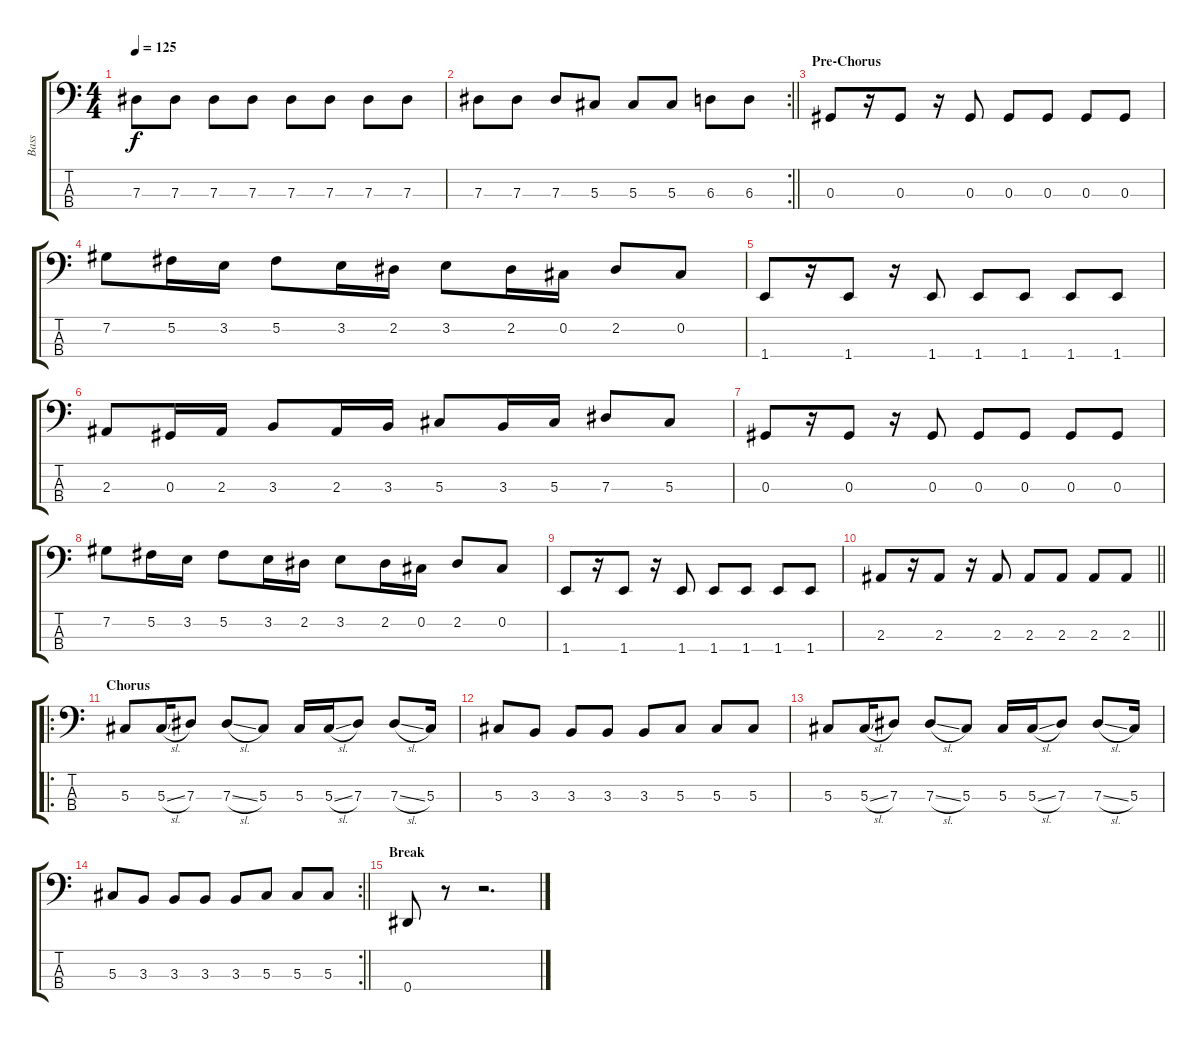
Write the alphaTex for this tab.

\track ("Bass" "Bass") {instrument electricbassfinger}
\staff {score tabs}
\tuning (Gb2 Db2 Ab1 Eb1) {hide}
\ts (4 4)
\tempo 125
\clef f4
\ks c
7.3.8{dy f} 7.3.8 7.3.8 7.3.8 7.3.8 7.3.8 7.3.8 7.3.8 |
\rc 2
\barLineRight lightlight
7.3.8 7.3.8 7.3.8 5.3.8 5.3.8 5.3.8 6.3.8 6.3.8 |
\section ("" "Pre-Chorus")
0.3.8 r.16 0.3.8 r.16 0.3.8 0.3.8 0.3.8 0.3.8 0.3.8 |
7.2.8 5.2.16 3.2.16 5.2.8 3.2.16 2.2.16 3.2.8 2.2.16 0.2.16 2.2.8 0.2.8 |
1.4.8 r.16 1.4.8 r.16 1.4.8 1.4.8 1.4.8 1.4.8 1.4.8 |
2.3.8 0.3.16 2.3.16 3.3.8 2.3.16 3.3.16 5.3.8 3.3.16 5.3.16 7.3.8 5.3.8 |
0.3.8 r.16 0.3.8 r.16 0.3.8 0.3.8 0.3.8 0.3.8 0.3.8 |
7.2.8 5.2.16 3.2.16 5.2.8 3.2.16 2.2.16 3.2.8 2.2.16 0.2.16 2.2.8 0.2.8 |
1.4.8 r.16 1.4.8 r.16 1.4.8 1.4.8 1.4.8 1.4.8 1.4.8 |
\barLineRight lightlight
2.3.8 r.16 2.3.8 r.16 2.3.8 2.3.8 2.3.8 2.3.8 2.3.8 |
\ro
\section ("" "Chorus")
5.3.8 5.3{sl}.16 7.3.8 7.3{sl}.8 5.3.8 5.3.16 5.3{sl}.16 7.3.8 7.3{sl}.8 5.3.16 |
5.3.8 3.3.8 3.3.8 3.3.8 3.3.8 5.3.8 5.3.8 5.3.8 |
5.3.8 5.3{sl}.16 7.3.8 7.3{sl}.8 5.3.8 5.3.16 5.3{sl}.16 7.3.8 7.3{sl}.8 5.3.16 |
\rc 2
\barLineRight lightlight
5.3.8 3.3.8 3.3.8 3.3.8 3.3.8 5.3.8 5.3.8 5.3.8 |
\section ("" "Break")
0.4.8 r.8 r.2{d}
